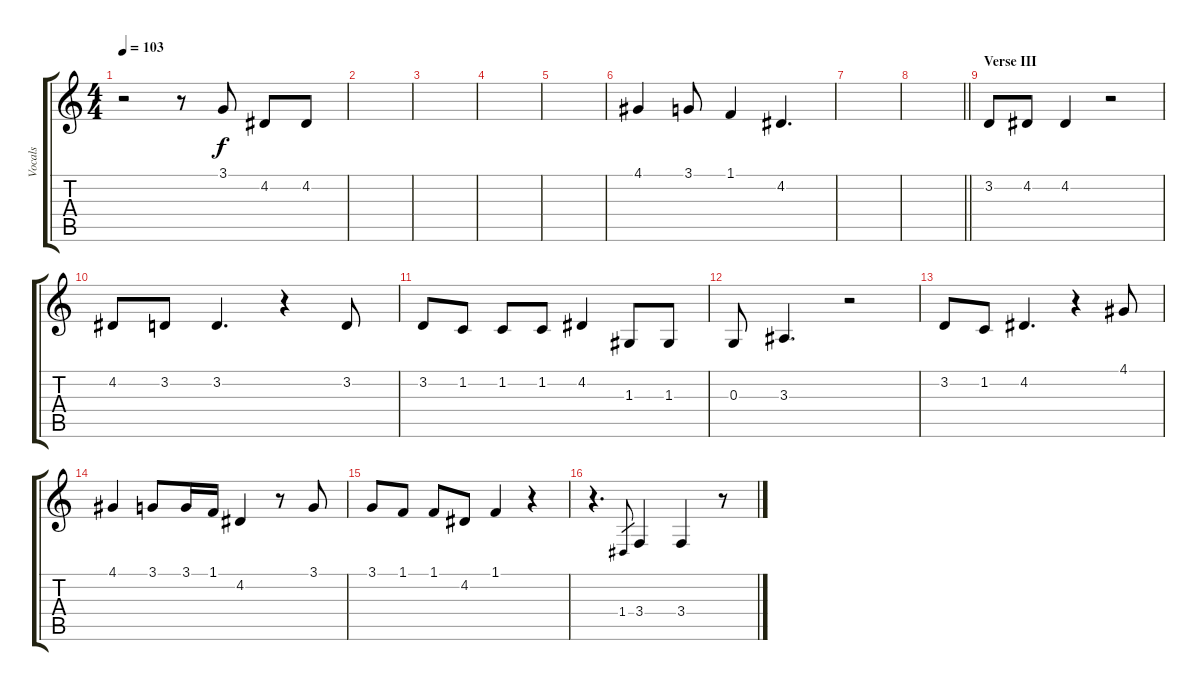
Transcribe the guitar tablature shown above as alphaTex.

\track ("Vocals" "Vocals") {instrument flute}
\staff {score tabs}
\tuning (E4 B3 G3 D3 A2 E2) {hide}
\ts (4 4)
\tempo 103
\clef g2
\ks c
r.2{dy f} r.8 3.1.8 4.2.8 4.2.8 |
|
|
|
|
4.1.4 3.1.8 1.1.4 4.2.4{d} |
|
\barLineRight lightlight
|
\section ("" "Verse III")
3.2.8 4.2.8 4.2.4 r.2 |
4.2.8 3.2.8 3.2.4{d} r.4 3.2.8 |
3.2.8 1.2.8 1.2.8 1.2.8 4.2.4 1.3.8 1.3.8 |
0.3.8 3.3.4{d} r.2 |
3.2.8 1.2.8 4.2.4{d} r.4 4.1.8 |
4.1.4 3.1.8 3.1.16 1.1.16 4.2.4 r.8 3.1.8 |
3.1.8 1.1.8 1.1.8 4.2.8 1.1.4 r.4 |
r.4{d} 1.4.8{gr} 3.4.4 3.4.4 r.8
